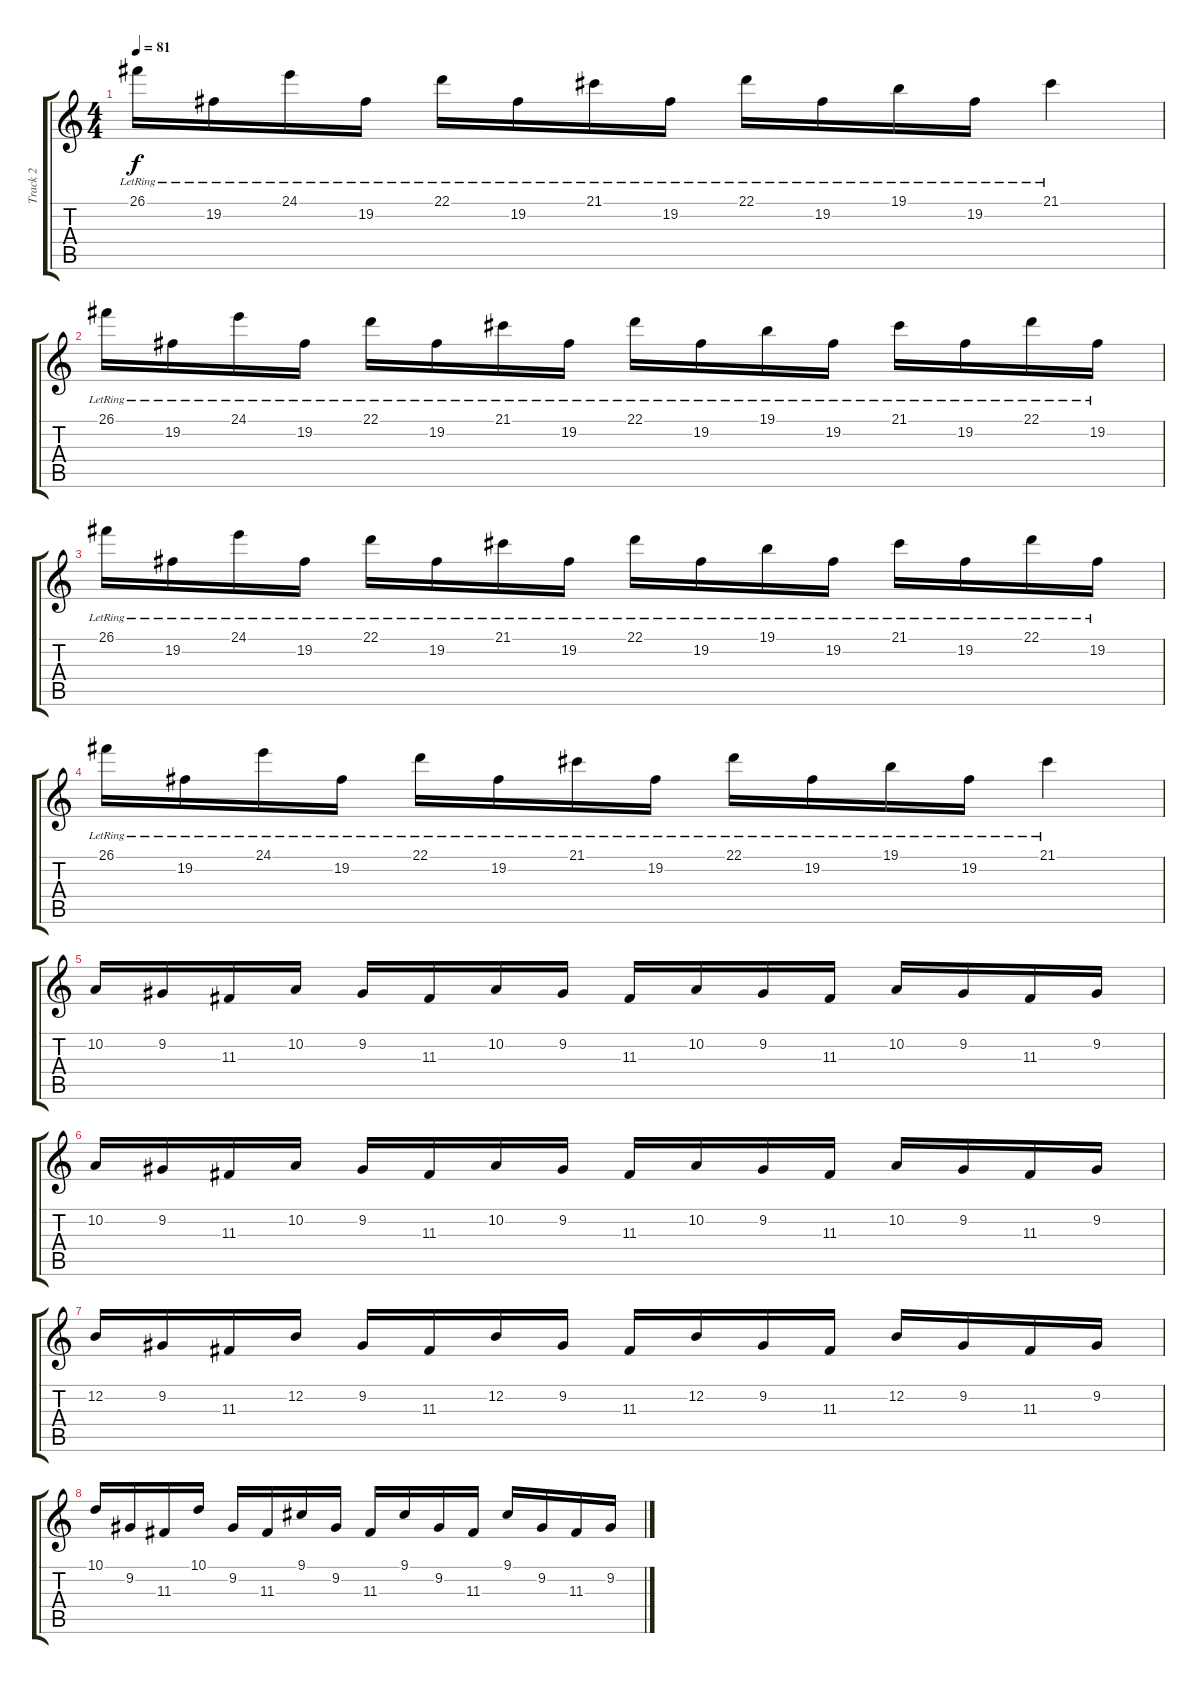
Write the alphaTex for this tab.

\track ("Track 2" "Track 2") {instrument brightacousticpiano}
\staff {score tabs}
\tuning (E4 B3 G3 D3 A2 D2) {hide}
\ts (4 4)
\tempo 81
\clef g2
\ks c
26.1{lr}.16{dy f} 19.2{lr}.16 24.1{lr}.16 19.2{lr}.16 22.1{lr}.16 19.2{lr}.16 21.1{lr}.16 19.2{lr}.16 22.1{lr}.16 19.2{lr}.16 19.1{lr}.16 19.2{lr}.16 21.1{lr}.4 |
26.1{lr}.16 19.2{lr}.16 24.1{lr}.16 19.2{lr}.16 22.1{lr}.16 19.2{lr}.16 21.1{lr}.16 19.2{lr}.16 22.1{lr}.16 19.2{lr}.16 19.1{lr}.16 19.2{lr}.16 21.1{lr}.16 19.2{lr}.16 22.1{lr}.16 19.2{lr}.16 |
26.1{lr}.16 19.2{lr}.16 24.1{lr}.16 19.2{lr}.16 22.1{lr}.16 19.2{lr}.16 21.1{lr}.16 19.2{lr}.16 22.1{lr}.16 19.2{lr}.16 19.1{lr}.16 19.2{lr}.16 21.1{lr}.16 19.2{lr}.16 22.1{lr}.16 19.2{lr}.16 |
26.1{lr}.16 19.2{lr}.16 24.1{lr}.16 19.2{lr}.16 22.1{lr}.16 19.2{lr}.16 21.1{lr}.16 19.2{lr}.16 22.1{lr}.16 19.2{lr}.16 19.1{lr}.16 19.2{lr}.16 21.1{lr}.4 |
10.2.16 9.2.16 11.3.16 10.2.16 9.2.16 11.3.16 10.2.16 9.2.16 11.3.16 10.2.16 9.2.16 11.3.16 10.2.16 9.2.16 11.3.16 9.2.16 |
10.2.16 9.2.16 11.3.16 10.2.16 9.2.16 11.3.16 10.2.16 9.2.16 11.3.16 10.2.16 9.2.16 11.3.16 10.2.16 9.2.16 11.3.16 9.2.16 |
12.2.16 9.2.16 11.3.16 12.2.16 9.2.16 11.3.16 12.2.16 9.2.16 11.3.16 12.2.16 9.2.16 11.3.16 12.2.16 9.2.16 11.3.16 9.2.16 |
10.1.16 9.2.16 11.3.16 10.1.16 9.2.16 11.3.16 9.1.16 9.2.16 11.3.16 9.1.16 9.2.16 11.3.16 9.1.16 9.2.16 11.3.16 9.2.16
